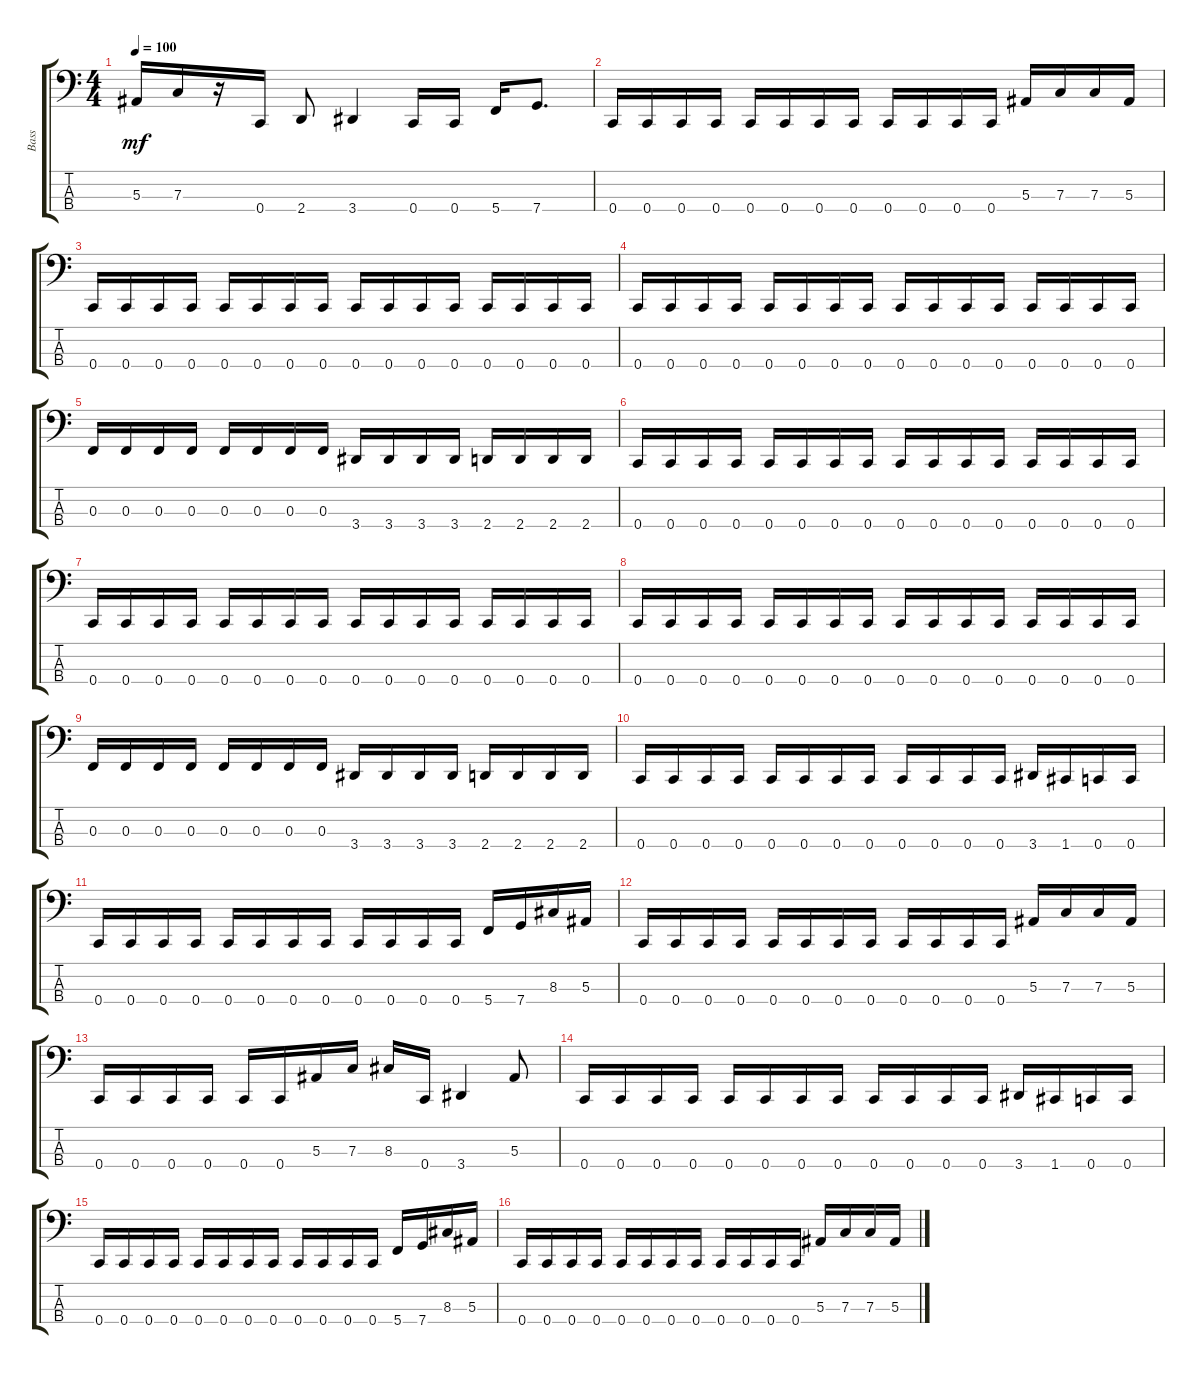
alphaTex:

\track ("Bass" "Bass") {instrument electricbasspick}
\staff {score tabs}
\tuning (Eb2 Bb1 F1 C1) {hide}
\ts (4 4)
\tempo 100
\clef f4
\ks c
5.3.16{dy mf} 7.3.16 r.16 0.4.16 2.4.8 3.4.4 0.4.16 0.4.16 5.4.16 7.4.8{d} |
0.4.16 0.4.16 0.4.16 0.4.16 0.4.16 0.4.16 0.4.16 0.4.16 0.4.16 0.4.16 0.4.16 0.4.16 5.3.16 7.3.16 7.3.16 5.3.16 |
0.4.16 0.4.16 0.4.16 0.4.16 0.4.16 0.4.16 0.4.16 0.4.16 0.4.16 0.4.16 0.4.16 0.4.16 0.4.16 0.4.16 0.4.16 0.4.16 |
0.4.16 0.4.16 0.4.16 0.4.16 0.4.16 0.4.16 0.4.16 0.4.16 0.4.16 0.4.16 0.4.16 0.4.16 0.4.16 0.4.16 0.4.16 0.4.16 |
0.3.16 0.3.16 0.3.16 0.3.16 0.3.16 0.3.16 0.3.16 0.3.16 3.4.16 3.4.16 3.4.16 3.4.16 2.4.16 2.4.16 2.4.16 2.4.16 |
0.4.16 0.4.16 0.4.16 0.4.16 0.4.16 0.4.16 0.4.16 0.4.16 0.4.16 0.4.16 0.4.16 0.4.16 0.4.16 0.4.16 0.4.16 0.4.16 |
0.4.16 0.4.16 0.4.16 0.4.16 0.4.16 0.4.16 0.4.16 0.4.16 0.4.16 0.4.16 0.4.16 0.4.16 0.4.16 0.4.16 0.4.16 0.4.16 |
0.4.16 0.4.16 0.4.16 0.4.16 0.4.16 0.4.16 0.4.16 0.4.16 0.4.16 0.4.16 0.4.16 0.4.16 0.4.16 0.4.16 0.4.16 0.4.16 |
0.3.16 0.3.16 0.3.16 0.3.16 0.3.16 0.3.16 0.3.16 0.3.16 3.4.16 3.4.16 3.4.16 3.4.16 2.4.16 2.4.16 2.4.16 2.4.16 |
0.4.16 0.4.16 0.4.16 0.4.16 0.4.16 0.4.16 0.4.16 0.4.16 0.4.16 0.4.16 0.4.16 0.4.16 3.4.16 1.4.16 0.4.16 0.4.16 |
0.4.16 0.4.16 0.4.16 0.4.16 0.4.16 0.4.16 0.4.16 0.4.16 0.4.16 0.4.16 0.4.16 0.4.16 5.4.16 7.4.16 8.3.16 5.3.16 |
0.4.16 0.4.16 0.4.16 0.4.16 0.4.16 0.4.16 0.4.16 0.4.16 0.4.16 0.4.16 0.4.16 0.4.16 5.3.16 7.3.16 7.3.16 5.3.16 |
0.4.16 0.4.16 0.4.16 0.4.16 0.4.16 0.4.16 5.3.16 7.3.16 8.3.16 0.4.16 3.4.4 5.3.8 |
0.4.16 0.4.16 0.4.16 0.4.16 0.4.16 0.4.16 0.4.16 0.4.16 0.4.16 0.4.16 0.4.16 0.4.16 3.4.16 1.4.16 0.4.16 0.4.16 |
0.4.16 0.4.16 0.4.16 0.4.16 0.4.16 0.4.16 0.4.16 0.4.16 0.4.16 0.4.16 0.4.16 0.4.16 5.4.16 7.4.16 8.3.16 5.3.16 |
0.4.16 0.4.16 0.4.16 0.4.16 0.4.16 0.4.16 0.4.16 0.4.16 0.4.16 0.4.16 0.4.16 0.4.16 5.3.16 7.3.16 7.3.16 5.3.16
